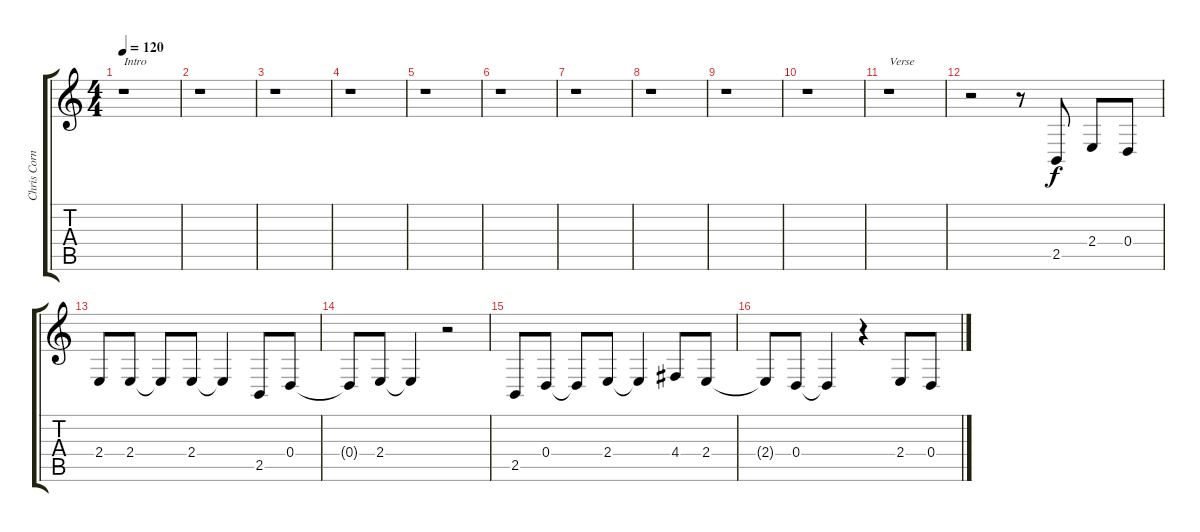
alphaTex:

\track ("Chris Cornell" "Chris Corn") {instrument lead6voice}
\staff {score tabs}
\tuning (E4 B3 G3 D3 A2 E2) {hide}
\ts (4 4)
\tempo 120
\clef g2
\ks c
r.1{txt "Intro" dy f instrument lead6voice} |
r.1 |
r.1 |
r.1 |
r.1 |
r.1 |
r.1 |
r.1 |
r.1 |
r.1 |
r.1{txt "Verse"} |
r.2 r.8 2.5.8 2.4.8 0.4.8 |
2.4.8 2.4.8 2.4{t}.8 2.4.8 2.4{t}.4 2.5.8 0.4.8 |
0.4{t}.8 2.4.8 2.4{t}.4 r.2 |
2.5.8 0.4.8 0.4{t}.8 2.4.8 2.4{t}.4 4.4.8 2.4.8 |
2.4{t}.8 0.4.8 0.4{t}.4 r.4 2.4.8 0.4.8
